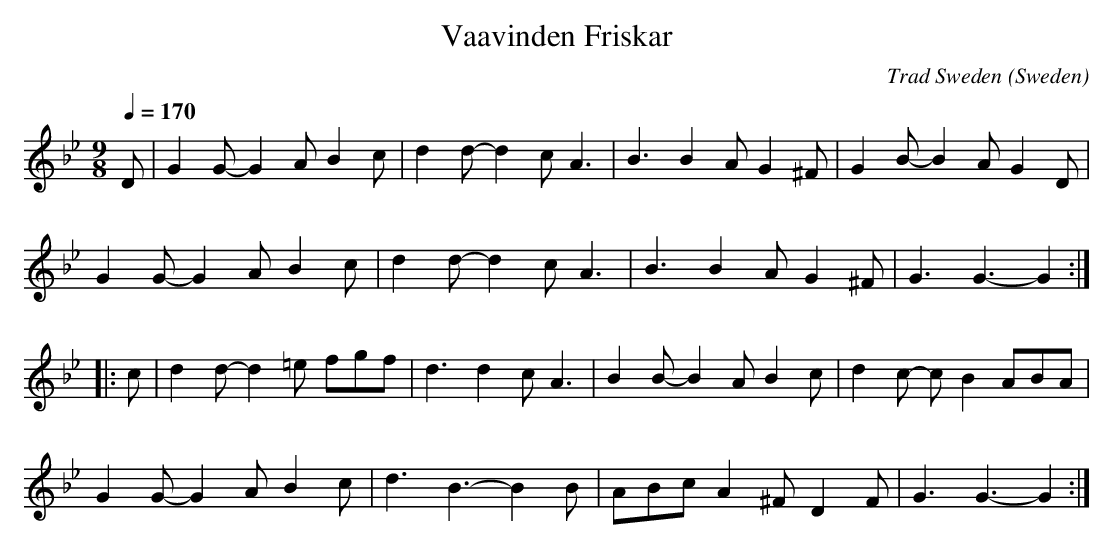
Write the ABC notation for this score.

X:1
T:Vaavinden Friskar
C:Trad Sweden
L:1/8
M:9/8
O:Sweden
Q:1/4=170
K:Bb major
D|G2G- G2A B2c|d2d- d2c A3|B3B2A G2^F|G2B- B2A G2D|
G2G- G2A B2c|d2d- d2c A3|B3B2A G2^F|G3G3-G2:|
|:c|d2d- d2=e fgf|d3d2c A3|B2B- B2A B2c|d2c- c B2ABA|
G2G- G2A B2c|d3B3-B2B|ABc A2^F D2F|G3G3-G2:|
